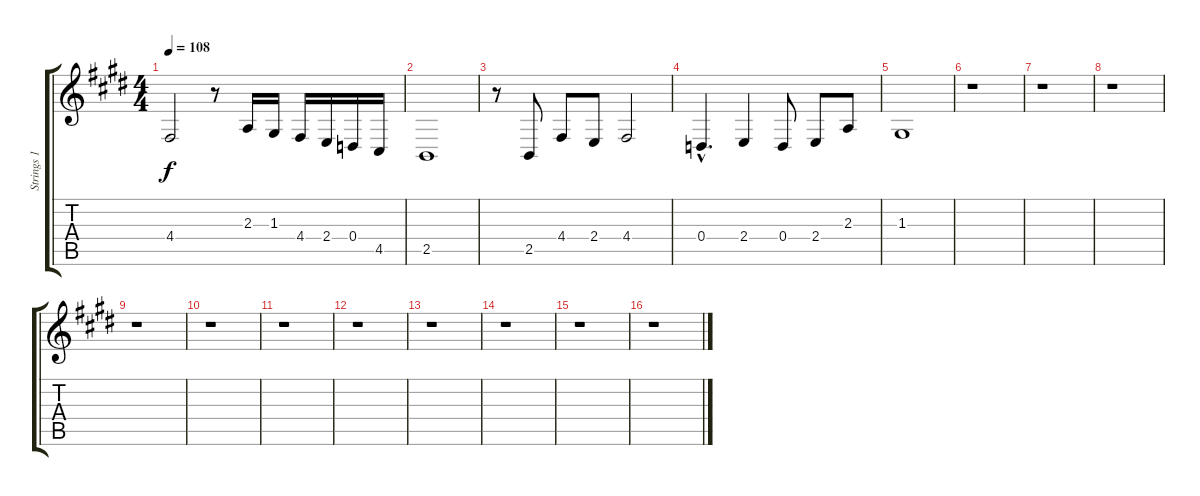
\track ("Strings 1" "Strings 1") {instrument cello}
\staff {score tabs}
\tuning (E4 B3 G3 D3 A2 E2) {hide}
\ts (4 4)
\tempo 108
\clef g2
\ks c#minor
4.4.2{dy f balance 5} r.8 2.3.16 1.3.16 4.4.16 2.4.16 0.4.16 4.5.16 |
2.5.1{balance 1} |
r.8{balance 5} 2.5.8 4.4.8 2.4.8 4.4.2 |
0.4{hac}.4{d balance 10} 2.4.4 0.4.8 2.4.8 2.3.8 |
1.3.1{balance 1} |
r.1 |
r.1 |
r.1 |
r.1 |
r.1 |
r.1 |
r.1 |
r.1 |
r.1 |
r.1 |
r.1
